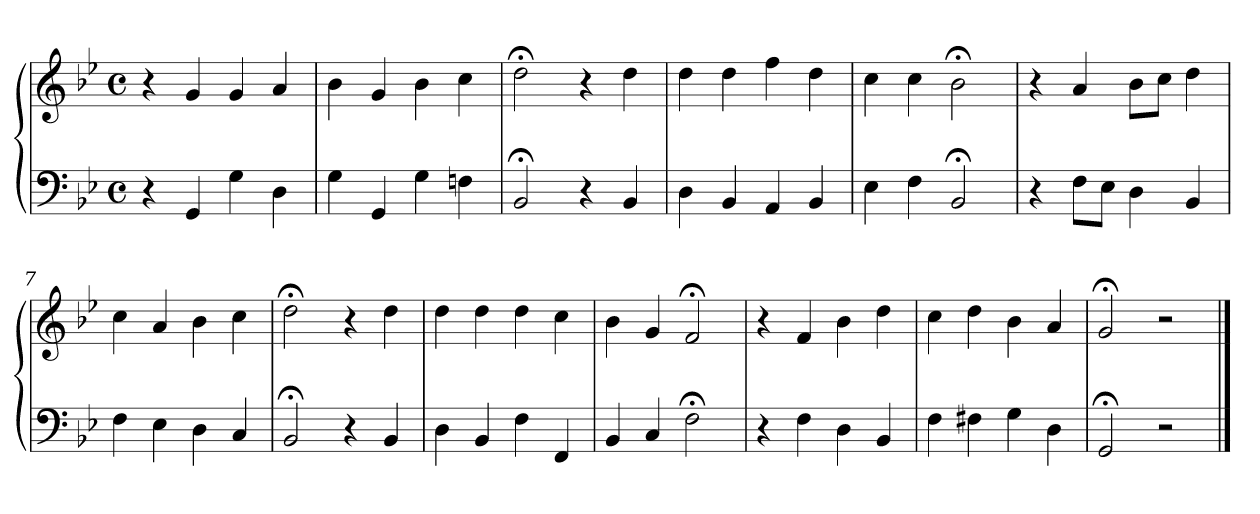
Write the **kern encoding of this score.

**kern	**kern
*part1	*part1
*staff2	*staff1
*clefF4	*clefG2
*k[b-e-]	*k[b-e-]
*M4/4	*M4/4
*met(c)	*met(c)
=1	=1
4r	4r
4GG	4g
4G	4g
4D	4a
=2	=2
4G	4b-
4GG	4g
4G	4b-
4Fn	4cc
=3	=3
2BB-;<	2dd;<
4r	4r
4BB-	4dd
=4	=4
4D	4dd
4BB-	4dd
4AA	4ff
4BB-	4dd
=5	=5
4E-	4cc
4F	4cc
2BB-;<	2b-;<
=6	=6
4r	4r
8FL	4a
8E-J	.
4D	8b-L
.	8ccJ
4BB-	4dd
=7	=7
4F	4cc
4E-	4a
4D	4b-
4C	4cc
!!LO:LB:g=z
=8	=8
2BB-;<	2dd;<
4r	4r
4BB-	4dd
=9	=9
4D	4dd
4BB-	4dd
4F	4dd
4FF	4cc
=10	=10
4BB-	4b-
4C	4g
2F;<	2f;<
=11	=11
4r	4r
4F	4f
4D	4b-
4BB-	4dd
=12	=12
4F	4cc
4F#X	4dd
4G	4b-
4D	4a
=13	=13
2GG;<	2g;<
2r	2r
==	==
*-	*-
